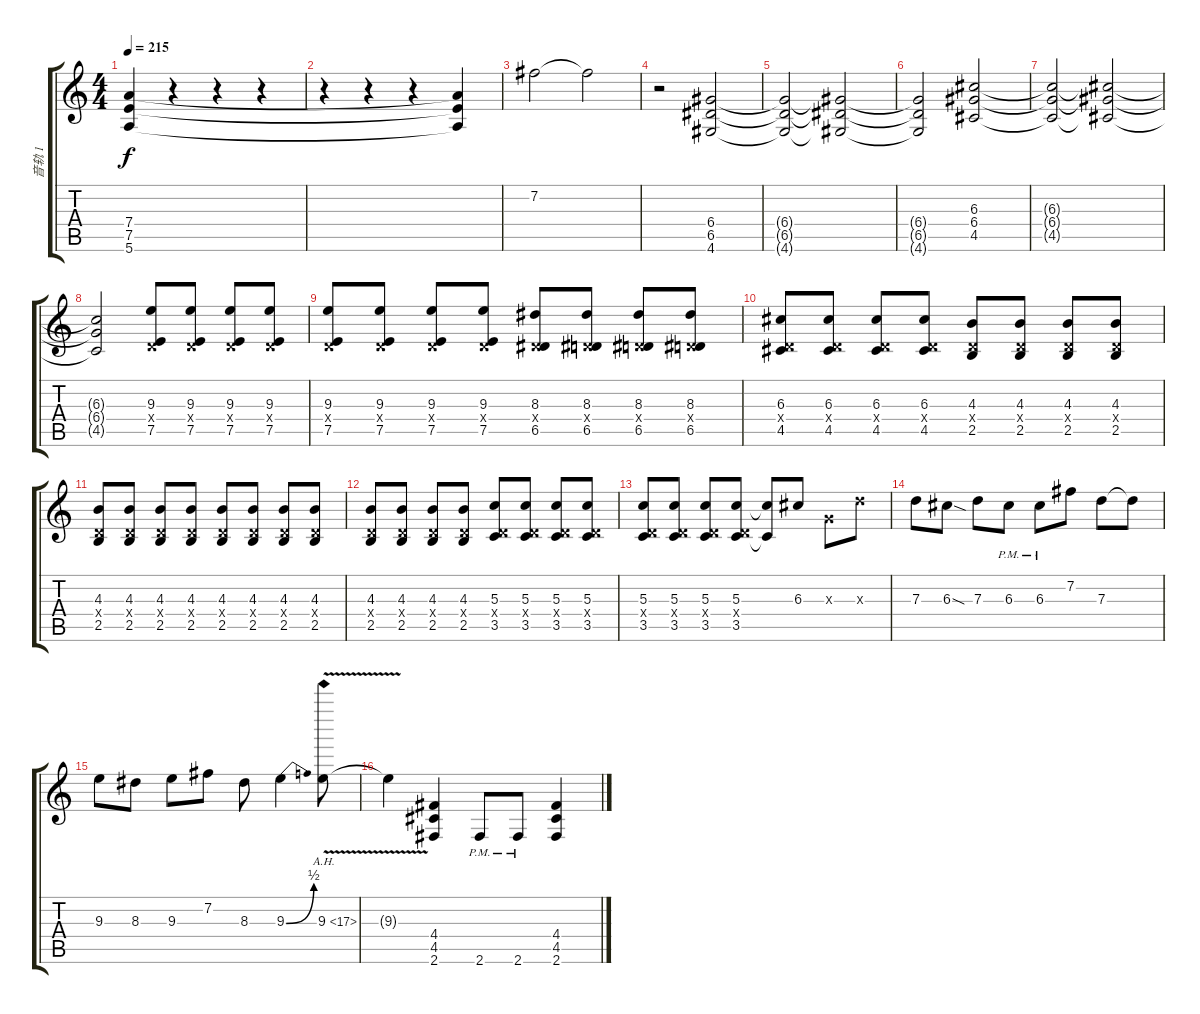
\track ("音轨 1" "音轨 1") {instrument distortionguitar}
\staff {score tabs}
\tuning (E4 B3 G3 D3 A2 E2) {hide}
\ts (4 4)
\tempo 215
\clef g2
\ks c
(7.4 7.5 5.6).4{dy f} r.4 r.4 r.4 |
r.4 r.4 r.4 (7.4{t} 7.5{t} 5.6{t}).4 |
7.2.2 7.2{t}.2 |
r.2 (6.4 6.5 4.6).2 |
(6.4{t} 6.5{t} 4.6{t}).2 (6.4{t} 6.5{t} 4.6{t}).2 |
(6.4{t} 6.5{t} 4.6{t}).2 (6.3 6.4 4.5).2 |
(6.3{t} 6.4{t} 4.5{t}).2 (6.3{t} 6.4{t} 4.5{t}).2 |
(6.3{t} 6.4{t} 4.5{t}).2 (9.3 0.4{x} 7.5).8 (9.3 0.4{x} 7.5).8 (9.3 0.4{x} 7.5).8 (9.3 0.4{x} 7.5).8 |
(9.3 0.4{x} 7.5).8 (9.3 0.4{x} 7.5).8 (9.3 0.4{x} 7.5).8 (9.3 0.4{x} 7.5).8 (8.3 0.4{x} 6.5).8 (8.3 0.4{x} 6.5).8 (8.3 0.4{x} 6.5).8 (8.3 0.4{x} 6.5).8 |
(6.3 0.4{x} 4.5).8 (6.3 0.4{x} 4.5).8 (6.3 0.4{x} 4.5).8 (6.3 0.4{x} 4.5).8 (4.3 0.4{x} 2.5).8 (4.3 0.4{x} 2.5).8 (4.3 0.4{x} 2.5).8 (4.3 0.4{x} 2.5).8 |
(4.3 0.4{x} 2.5).8 (4.3 0.4{x} 2.5).8 (4.3 0.4{x} 2.5).8 (4.3 0.4{x} 2.5).8 (4.3 0.4{x} 2.5).8 (4.3 0.4{x} 2.5).8 (4.3 0.4{x} 2.5).8 (4.3 0.4{x} 2.5).8 |
(4.3 0.4{x} 2.5).8 (4.3 0.4{x} 2.5).8 (4.3 0.4{x} 2.5).8 (4.3 0.4{x} 2.5).8 (5.3 0.4{x} 3.5).8 (5.3 0.4{x} 3.5).8 (5.3 0.4{x} 3.5).8 (5.3 0.4{x} 3.5).8 |
(5.3 0.4{x} 3.5).8 (5.3 0.4{x} 3.5).8 (5.3 0.4{x} 3.5).8 (5.3 0.4{x} 3.5).8 (5.3{t} 3.5{t}).8 6.3.8 0.3{x}.8 7.3{x}.8 |
7.3.8 6.3{sod}.8 7.3.8 6.3{pm}.8 6.3{pm}.8 7.2.8 7.3.8 7.3{t}.8 |
9.3.8 8.3.8 9.3.8 7.2.8 8.3.8 9.3{be (bend 0 0 60 2)}.4 9.3{ah 8 v}.8 |
9.3{t}.4 (4.4 4.5 2.6).4 2.6{pm}.8 2.6{pm}.8 (4.4 4.5 2.6).4
